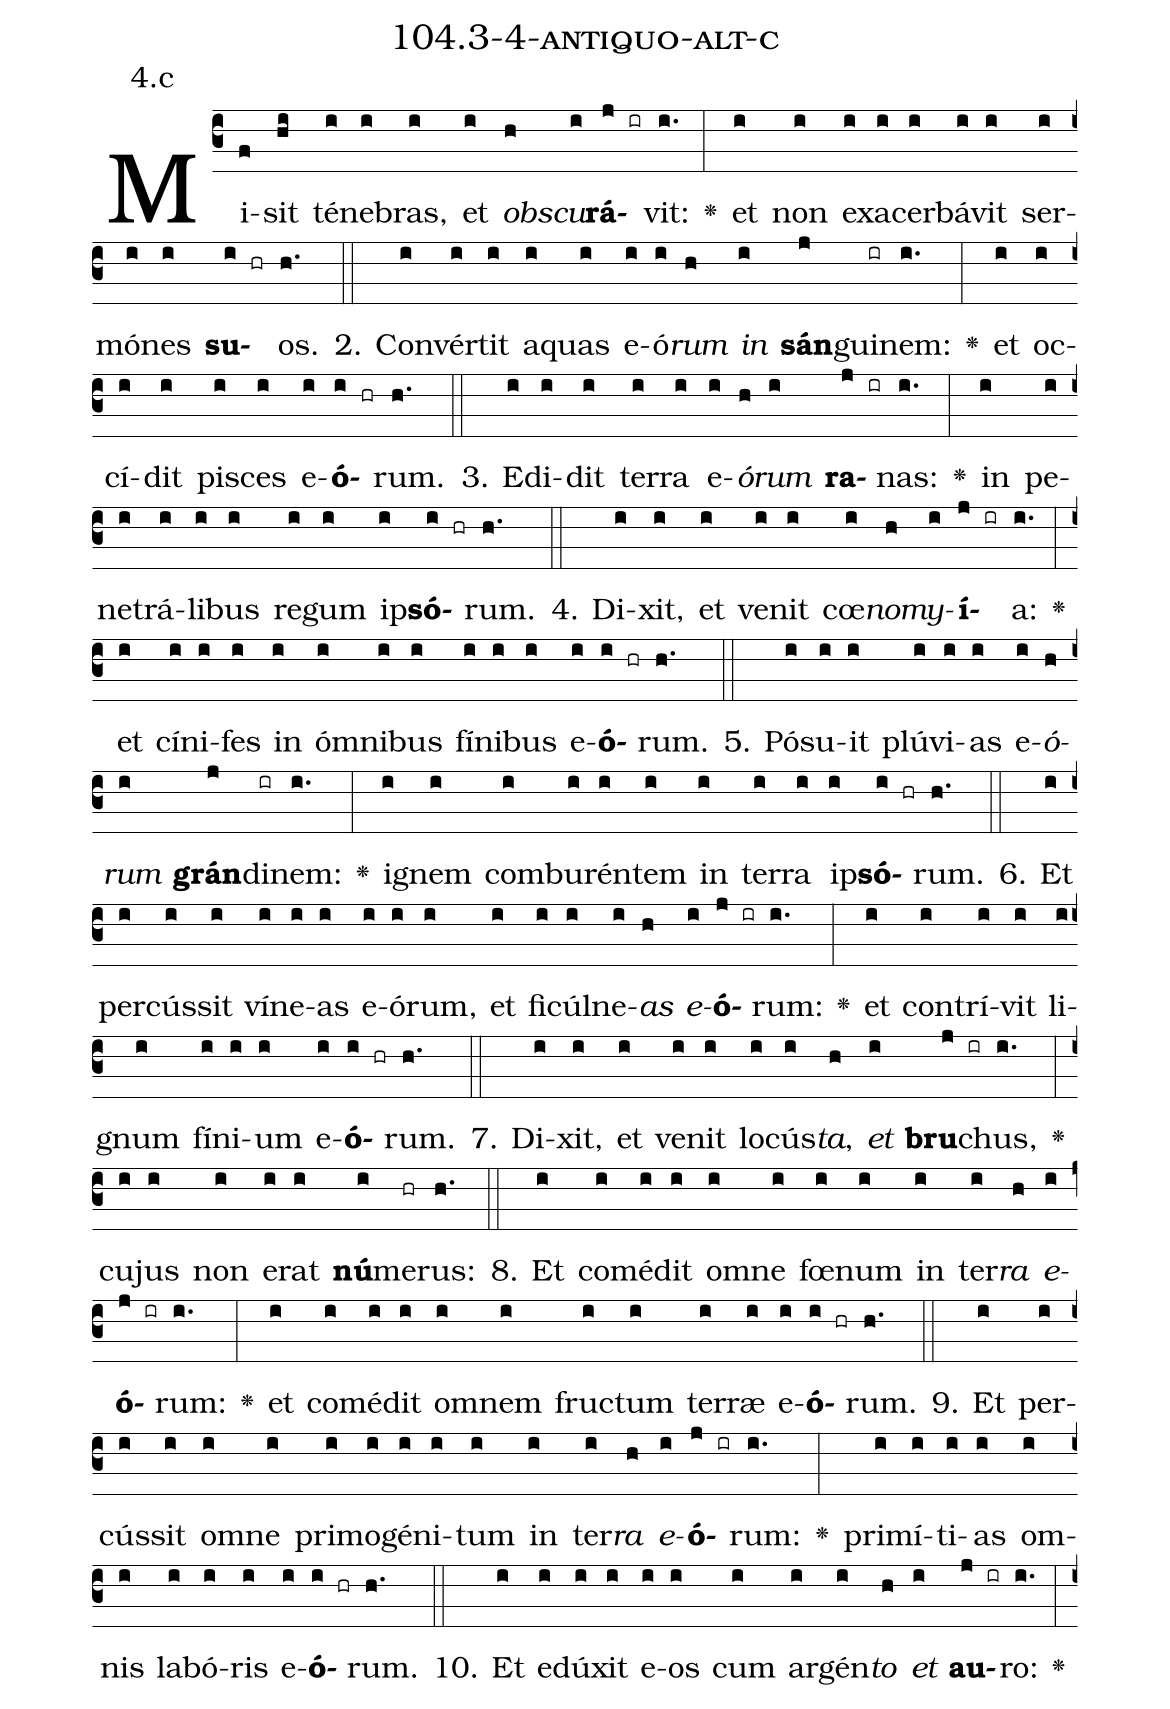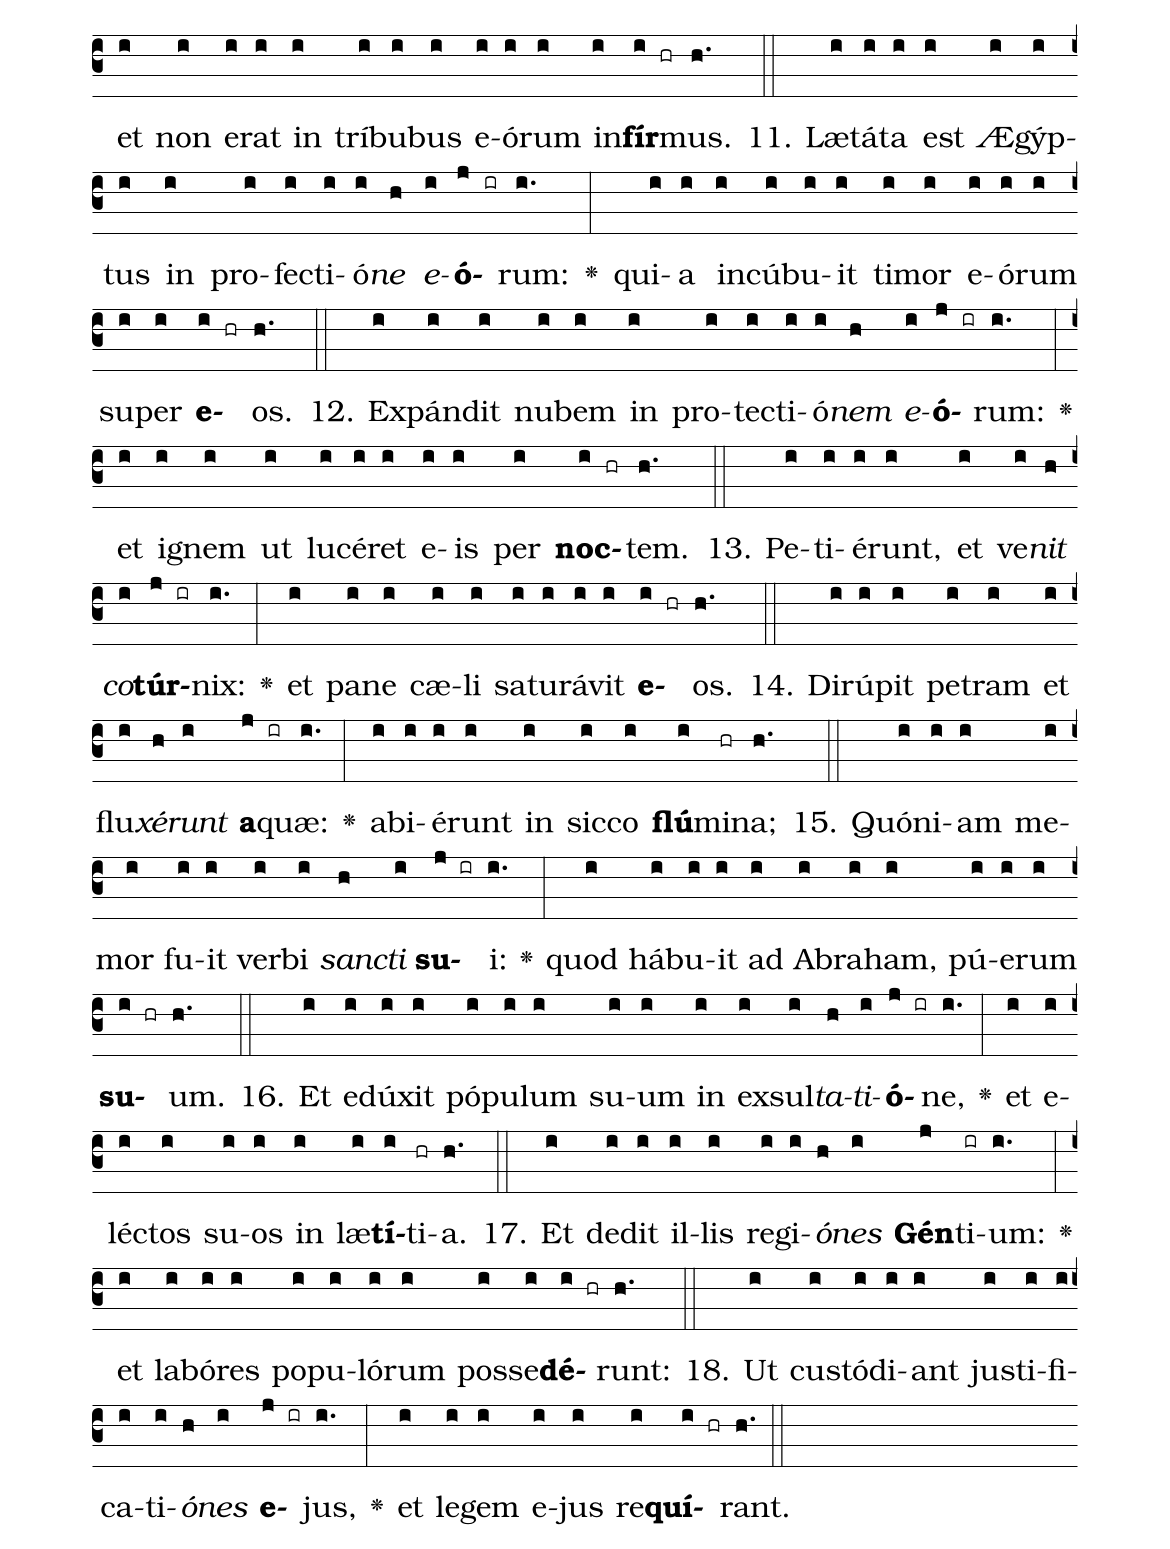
name: 104.3-4-antiquo-alt-c;
annotation: 4.c;
%%
(c3)Mi(f)sit(hi) té(i)ne(i)bras,(i) et(i) <i>obs</i>(h)<i>cu</i>(i)<b>rá</b>(j ir)vit:(i.) <v>\greheightstar</v>(:) et(i) non(i) ex(i)a(i)cer(i)bá(i)vit(i) ser(i)mó(i)nes(i) <b>su</b>(i hr)os.(h.) (::)
2. Con(i)vér(i)tit(i) a(i)quas(i) e(i)ó(i)<i>rum</i>(h) <i>in</i>(i) <b>sán</b>(j)gui(ir)nem:(i.) <v>\greheightstar</v>(:) et(i) oc(i)cí(i)dit(i) pi(i)sces(i) e(i)<b>ó</b>(i hr)rum.(h.) (::)
3. E(i)di(i)dit(i) ter(i)ra(i) e(i)<i>ó</i>(h)<i>rum</i>(i) <b>ra</b>(j ir)nas:(i.) <v>\greheightstar</v>(:) in(i) pe(i)ne(i)trá(i)li(i)bus(i) re(i)gum(i) ip(i)<b>só</b>(i hr)rum.(h.) (::)
4. Di(i)xit,(i) et(i) ve(i)nit(i) cœ(i)<i>no</i>(h)<i>my</i>(i)<b>í</b>(j ir)a:(i.) <v>\greheightstar</v>(:) et(i) cí(i)ni(i)fes(i) in(i) óm(i)ni(i)bus(i) fí(i)ni(i)bus(i) e(i)<b>ó</b>(i hr)rum.(h.) (::)
5. Pó(i)su(i)it(i) plú(i)vi(i)as(i) e(i)<i>ó</i>(h)<i>rum</i>(i) <b>grán</b>(j)di(ir)nem:(i.) <v>\greheightstar</v>(:) i(i)gnem(i) com(i)bu(i)rén(i)tem(i) in(i) ter(i)ra(i) ip(i)<b>só</b>(i hr)rum.(h.) (::)
6. Et(i) per(i)cús(i)sit(i) ví(i)ne(i)as(i) e(i)ó(i)rum,(i) et(i) fi(i)cúl(i)ne(i)<i>as</i>(h) <i>e</i>(i)<b>ó</b>(j ir)rum:(i.) <v>\greheightstar</v>(:) et(i) con(i)trí(i)vit(i) li(i)gnum(i) fí(i)ni(i)um(i) e(i)<b>ó</b>(i hr)rum.(h.) (::)
7. Di(i)xit,(i) et(i) ve(i)nit(i) lo(i)cús(i)<i>ta</i>,(h) <i>et</i>(i) <b>bru</b>(j ir)chus,(i.) <v>\greheightstar</v>(:) cu(i)jus(i) non(i) e(i)rat(i) <b>nú</b>(i)me(hr)rus:(h.) (::)
8. Et(i) com(i)é(i)dit(i) om(i)ne(i) fœ(i)num(i) in(i) ter(i)<i>ra</i>(h) <i>e</i>(i)<b>ó</b>(j ir)rum:(i.) <v>\greheightstar</v>(:) et(i) com(i)é(i)dit(i) om(i)nem(i) fruc(i)tum(i) ter(i)ræ(i) e(i)<b>ó</b>(i hr)rum.(h.) (::)
9. Et(i) per(i)cús(i)sit(i) om(i)ne(i) pri(i)mo(i)gé(i)ni(i)tum(i) in(i) ter(i)<i>ra</i>(h) <i>e</i>(i)<b>ó</b>(j ir)rum:(i.) <v>\greheightstar</v>(:) pri(i)mí(i)ti(i)as(i) om(i)nis(i) la(i)bó(i)ris(i) e(i)<b>ó</b>(i hr)rum.(h.) (::)
10. Et(i) e(i)dú(i)xit(i) e(i)os(i) cum(i) ar(i)gén(i)<i>to</i>(h) <i>et</i>(i) <b>au</b>(j ir)ro:(i.) <v>\greheightstar</v>(:) et(i) non(i) e(i)rat(i) in(i) trí(i)bu(i)bus(i) e(i)ó(i)rum(i) in(i)<b>fír</b>(i hr)mus.(h.) (::)
11. Læ(i)tá(i)ta(i) est(i) Æ(i)gýp(i)tus(i) in(i) pro(i)fec(i)ti(i)ó(i)<i>ne</i>(h) <i>e</i>(i)<b>ó</b>(j ir)rum:(i.) <v>\greheightstar</v>(:) qui(i)a(i) in(i)cú(i)bu(i)it(i) ti(i)mor(i) e(i)ó(i)rum(i) su(i)per(i) <b>e</b>(i hr)os.(h.) (::)
12. Ex(i)pán(i)dit(i) nu(i)bem(i) in(i) pro(i)tec(i)ti(i)ó(i)<i>nem</i>(h) <i>e</i>(i)<b>ó</b>(j ir)rum:(i.) <v>\greheightstar</v>(:) et(i) i(i)gnem(i) ut(i) lu(i)cé(i)ret(i) e(i)is(i) per(i) <b>noc</b>(i hr)tem.(h.) (::)
13. Pe(i)ti(i)é(i)runt,(i) et(i) ve(i)<i>nit</i>(h) <i>co</i>(i)<b>túr</b>(j ir)nix:(i.) <v>\greheightstar</v>(:) et(i) pa(i)ne(i) cæ(i)li(i) sa(i)tu(i)rá(i)vit(i) <b>e</b>(i hr)os.(h.) (::)
14. Di(i)rú(i)pit(i) pe(i)tram(i) et(i) flu(i)<i>xé</i>(h)<i>runt</i>(i) <b>a</b>(j ir)quæ:(i.) <v>\greheightstar</v>(:) ab(i)i(i)é(i)runt(i) in(i) sic(i)co(i) <b>flú</b>(i)mi(hr)na;(h.) (::)
15. Quón(i)i(i)am(i) me(i)mor(i) fu(i)it(i) ver(i)bi(i) <i>sanc</i>(h)<i>ti</i>(i) <b>su</b>(j ir)i:(i.) <v>\greheightstar</v>(:) quod(i) há(i)bu(i)it(i) ad(i) A(i)bra(i)ham,(i) pú(i)e(i)rum(i) <b>su</b>(i hr)um.(h.) (::)
16. Et(i) e(i)dú(i)xit(i) pó(i)pu(i)lum(i) su(i)um(i) in(i) ex(i)sul(i)<i>ta</i>(h)<i>ti</i>(i)<b>ó</b>(j ir)ne,(i.) <v>\greheightstar</v>(:) et(i) e(i)léc(i)tos(i) su(i)os(i) in(i) læ(i)<b>tí</b>(i)ti(hr)a.(h.) (::)
17. Et(i) de(i)dit(i) il(i)lis(i) re(i)gi(i)<i>ó</i>(h)<i>nes</i>(i) <b>Gén</b>(j)ti(ir)um:(i.) <v>\greheightstar</v>(:) et(i) la(i)bó(i)res(i) po(i)pu(i)ló(i)rum(i) pos(i)se(i)<b>dé</b>(i hr)runt:(h.) (::)
18. Ut(i) cus(i)tó(i)di(i)ant(i) jus(i)ti(i)fi(i)ca(i)ti(i)<i>ó</i>(h)<i>nes</i>(i) <b>e</b>(j ir)jus,(i.) <v>\greheightstar</v>(:) et(i) le(i)gem(i) e(i)jus(i) re(i)<b>quí</b>(i hr)rant.(h.) (::)
